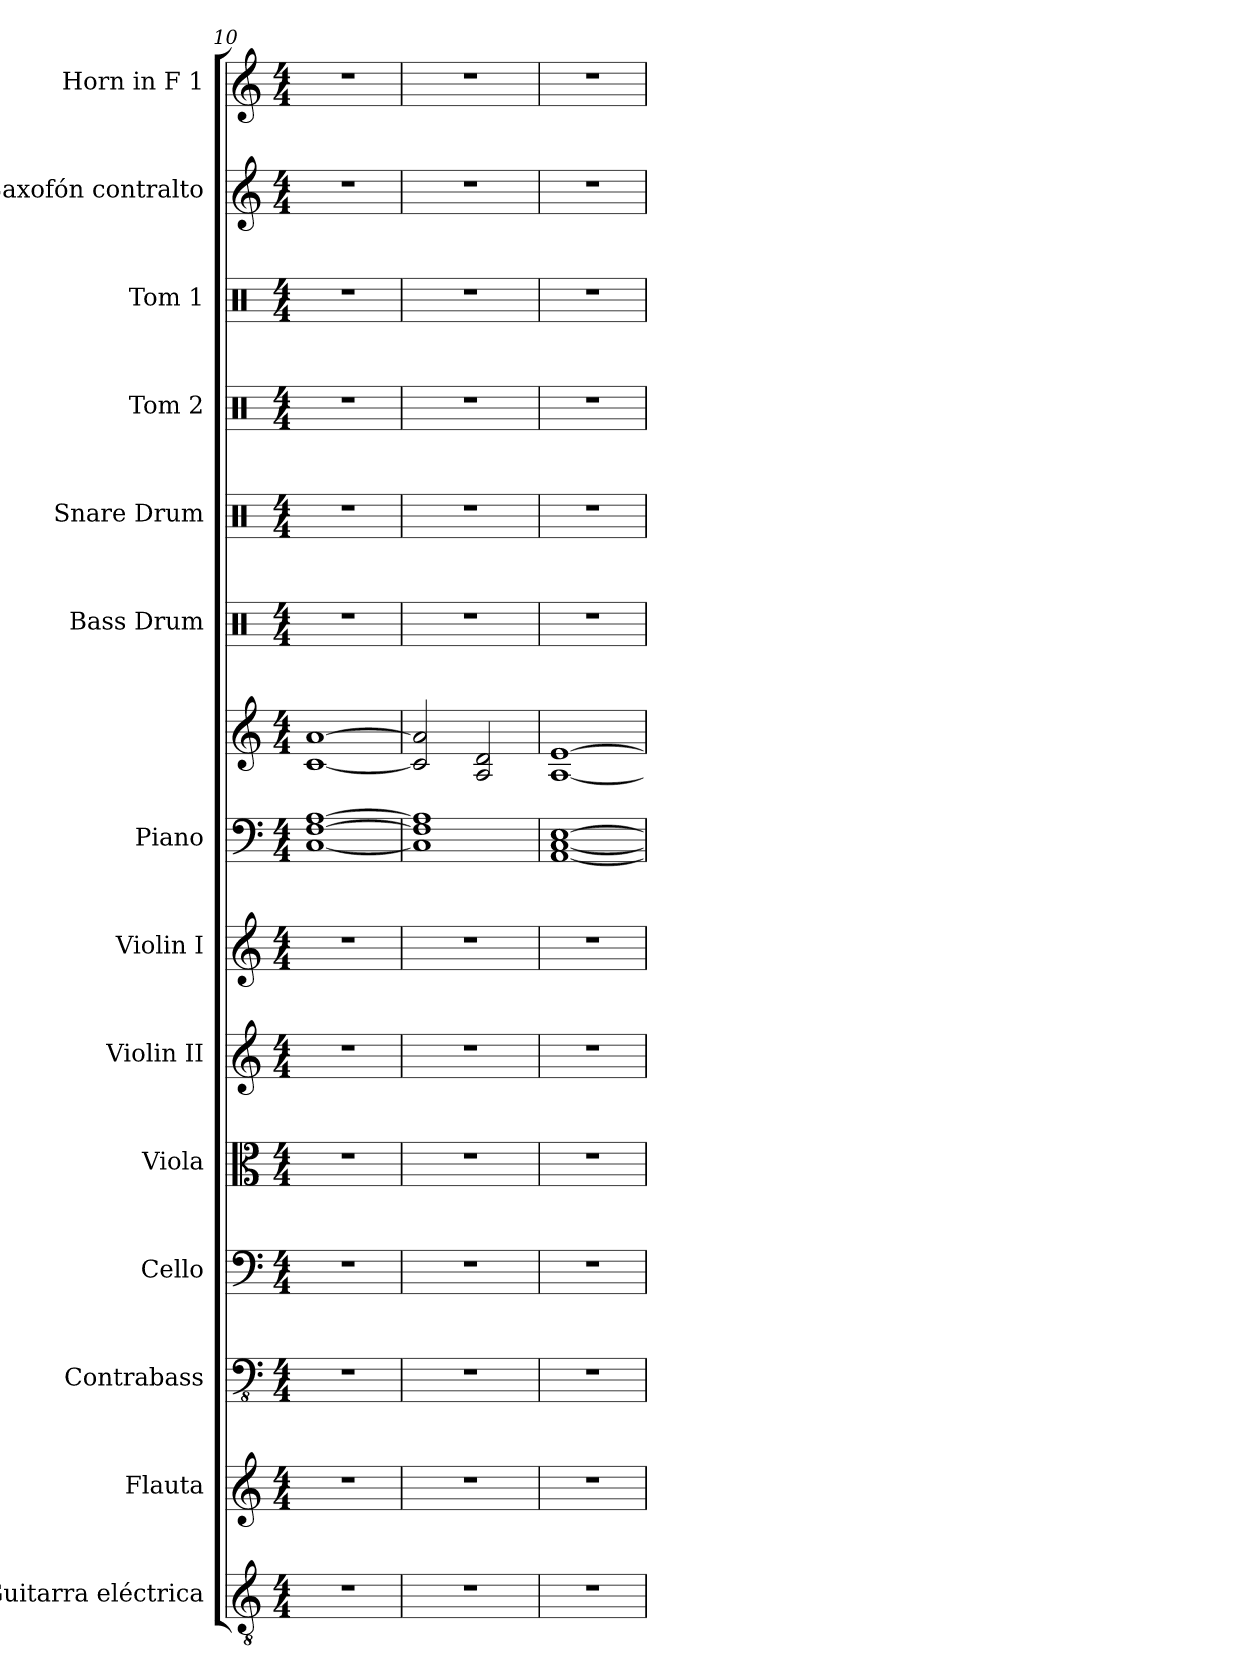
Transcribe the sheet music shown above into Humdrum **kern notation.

**kern	**kern	**kern	**kern	**kern	**kern	**kern	**kern	**kern	**kern	**kern	**kern	**kern	**kern	**kern
*part14	*part13	*part12	*part11	*part10	*part9	*part8	*part7	*part7	*part6	*part5	*part4	*part3	*part2	*part1
*staff15	*staff14	*staff13	*staff12	*staff11	*staff10	*staff9	*staff8	*staff7	*staff6	*staff5	*staff4	*staff3	*staff2	*staff1
*I"Guitarra eléctrica	*I"Flauta	*I"Contrabass	*I"Cello	*I"Viola	*I"Violin II	*I"Violin I	*I"Piano	*	*I"Bass Drum	*I"Snare Drum	*I"Tom 2	*I"Tom 1	*I"Saxofón contralto	*I"Horn in F 1
*I'Guit. El.	*I'Fl.	*I'Cb.	*	*I'Vla.	*I'Vln. II	*I'Vln. I	*I'Pno.	*	*I'B. Dr.	*I'S.Dr.	*I'Tom 2	*I'Tom 1	*I'Sax. Ctrl.	*I'Hn. 1
*clefGv2	*clefG2	*clefFv4	*clefF4	*clefC3	*clefG2	*clefG2	*clefF4	*clefG2	*clefX	*clefX	*clefX	*clefX	*clefG2	*clefG2
*	*	*ITrd7c12	*	*	*	*	*	*	*	*	*	*	*ITrd5c9	*ITrd4c7
*k[]	*k[]	*k[]	*k[]	*k[]	*k[]	*k[]	*k[]	*k[]	*k[]	*k[]	*k[]	*k[]	*k[b-e-a-]	*k[b-]
*M4/4	*M4/4	*M4/4	*M4/4	*M4/4	*M4/4	*M4/4	*M4/4	*M4/4	*M4/4	*M4/4	*M4/4	*M4/4	*M4/4	*M4/4
=10	=10	=10	=10	=10	=10	=10	=10	=10	=10	=10	=10	=10	=10	=10
1r	1r	1r	1r	1r	1r	1r	[1C [1F [1A	[1c [1a	1r	1r	1r	1r	1r	1r
=11	=11	=11	=11	=11	=11	=11	=11	=11	=11	=11	=11	=11	=11	=11
1r	1r	1r	1r	1r	1r	1r	1C] 1F] 1A]	2c/] 2a/]	1r	1r	1r	1r	1r	1r
.	.	.	.	.	.	.	.	2A/ 2d/	.	.	.	.	.	.
=12	=12	=12	=12	=12	=12	=12	=12	=12	=12	=12	=12	=12	=12	=12
1r	1r	1r	1r	1r	1r	1r	[1AA [1C [1E	[1A [1e	1r	1r	1r	1r	1r	1r
=	=	=	=	=	=	=	=	=	=	=	=	=	=	=
*-	*-	*-	*-	*-	*-	*-	*-	*-	*-	*-	*-	*-	*-	*-
